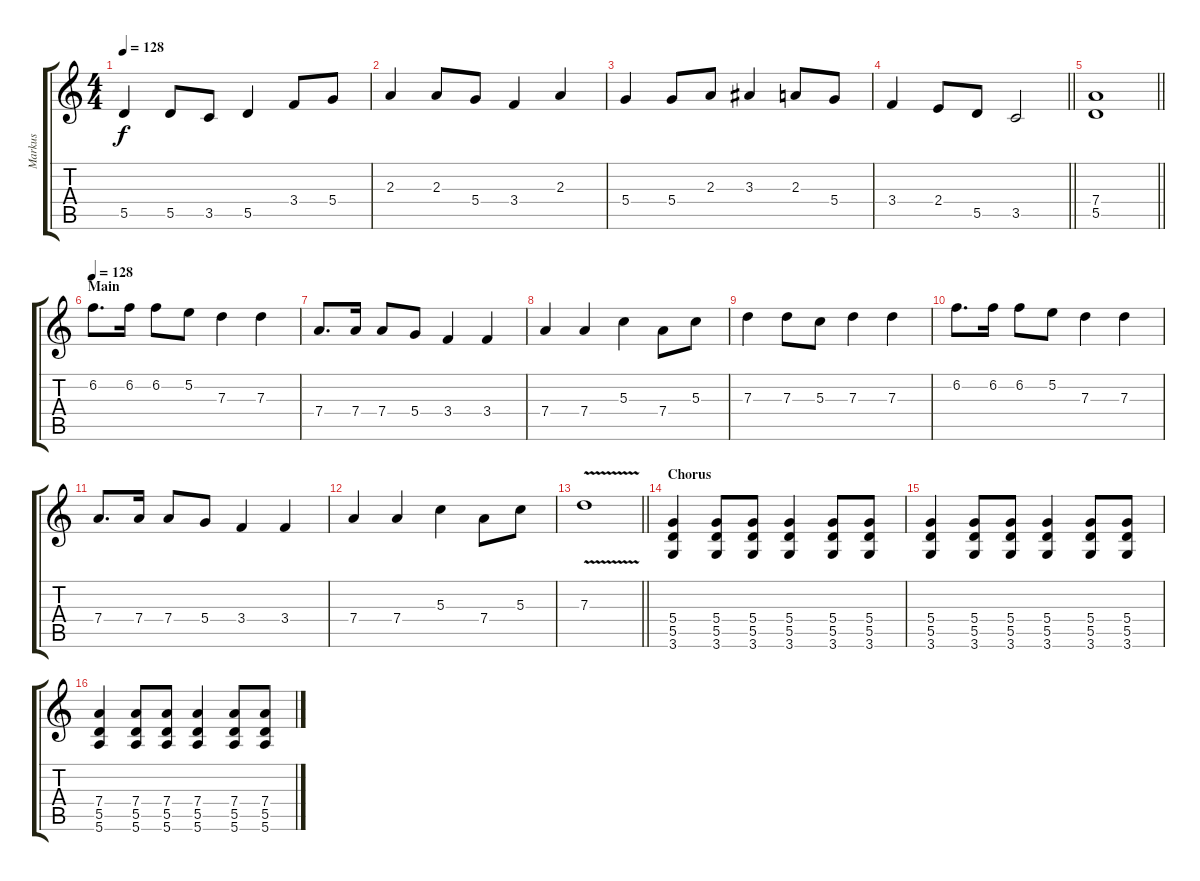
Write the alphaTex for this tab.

\track ("Markus" "Markus") {instrument distortionguitar}
\staff {score tabs}
\tuning (E4 B3 G3 D3 A2 E2) {hide}
\ts (4 4)
\tempo 128
\clef g2
\ks c
5.5.4{dy f} 5.5.8 3.5.8 5.5.4 3.4.8 5.4.8 |
2.3.4 2.3.8 5.4.8 3.4.4 2.3.4 |
5.4.4 5.4.8 2.3.8 3.3.4 2.3.8 5.4.8 |
\barLineRight lightlight
3.4.4 2.4.8 5.5.8 3.5.2 |
\section ("" "")
\barLineRight lightlight
(7.4 5.5).1 |
\section ("" "Main")
\tempo 128
6.2.8{d} 6.2.16 6.2.8 5.2.8 7.3.4 7.3.4 |
7.4.8{d} 7.4.16 7.4.8 5.4.8 3.4.4 3.4.4 |
7.4.4 7.4.4 5.3.4 7.4.8 5.3.8 |
7.3.4 7.3.8 5.3.8 7.3.4 7.3.4 |
6.2.8{d} 6.2.16 6.2.8 5.2.8 7.3.4 7.3.4 |
7.4.8{d} 7.4.16 7.4.8 5.4.8 3.4.4 3.4.4 |
7.4.4 7.4.4 5.3.4 7.4.8 5.3.8 |
\barLineRight lightlight
7.3{v}.1 |
\section ("" "Chorus")
(5.4 5.5 3.6).4 (5.4 5.5 3.6).8 (5.4 5.5 3.6).8 (5.4 5.5 3.6).4 (5.4 5.5 3.6).8 (5.4 5.5 3.6).8 |
(5.4 5.5 3.6).4 (5.4 5.5 3.6).8 (5.4 5.5 3.6).8 (5.4 5.5 3.6).4 (5.4 5.5 3.6).8 (5.4 5.5 3.6).8 |
(7.4 5.5 5.6).4 (7.4 5.5 5.6).8 (7.4 5.5 5.6).8 (7.4 5.5 5.6).4 (7.4 5.5 5.6).8 (7.4 5.5 5.6).8
